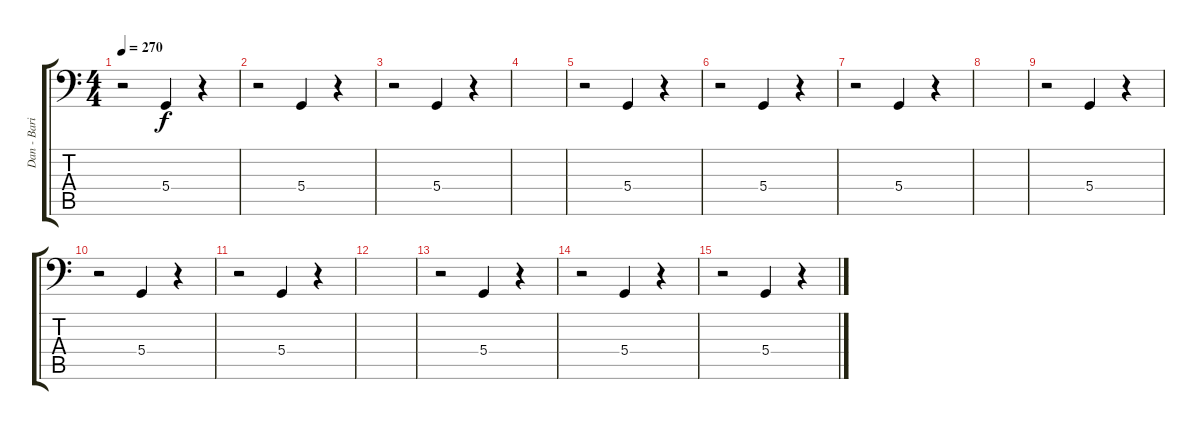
\track ("Dan - Bari Sax" "Dan - Bari") {instrument baritonesax}
\staff {score tabs}
\tuning (E3 B2 G2 D2 A1 E1) {hide}
\ts (4 4)
\tempo 270
\clef f4
\ks c
r.2{dy f} 5.4.4 r.4 |
r.2 5.4.4 r.4 |
r.2 5.4.4 r.4 |
|
r.2 5.4.4 r.4 |
r.2 5.4.4 r.4 |
r.2 5.4.4 r.4 |
|
r.2 5.4.4 r.4 |
r.2 5.4.4 r.4 |
r.2 5.4.4 r.4 |
|
r.2 5.4.4 r.4 |
r.2 5.4.4 r.4 |
r.2 5.4.4 r.4
